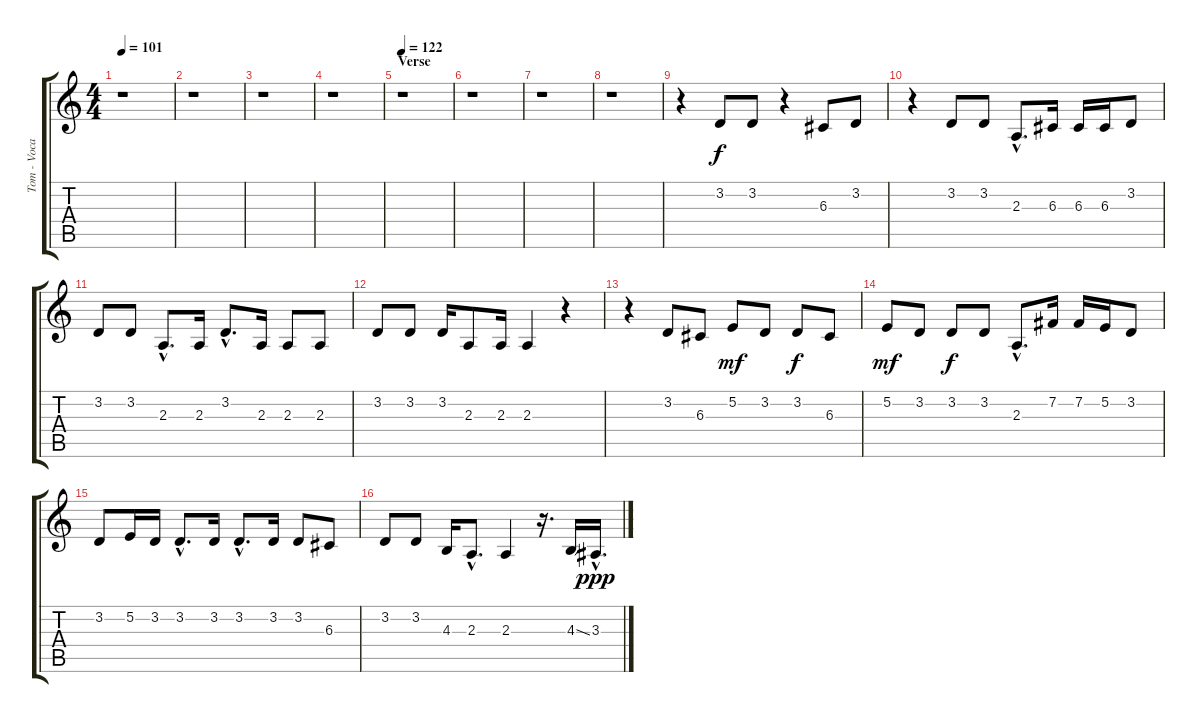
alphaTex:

\track ("Tom - Vocals" "Tom - Voca") {instrument tenorsax}
\staff {score tabs}
\tuning (E4 B3 G3 D3 A2 E2) {hide}
\ts (4 4)
\tempo 101
\clef g2
\ks c
r.1{dy f} |
r.1 |
r.1 |
r.1 |
\section ("" "Verse")
\tempo 122
r.1 |
r.1 |
r.1 |
r.1 |
r.4 3.2.8 3.2.8 r.4 6.3.8 3.2.8 |
r.4 3.2.8 3.2.8 2.3{hac}.8{d} 6.3.16 6.3.16 6.3.16 3.2.8 |
3.2.8 3.2.8 2.3{hac}.8{d} 2.3.16 3.2{hac}.8{d} 2.3.16 2.3.8 2.3.8 |
3.2.8 3.2.8 3.2.16 2.3.8 2.3.16 2.3.4 r.4 |
r.4 3.2.8 6.3.8 5.2.8{dy mf} 3.2.8 3.2.8{dy f} 6.3.8 |
5.2.8{dy mf} 3.2.8 3.2.8{dy f} 3.2.8 2.3{hac}.8{d} 7.2.16 7.2.16 5.2.16 3.2.8 |
3.2.8 5.2.16 3.2.16 3.2{hac}.8{d} 3.2.16 3.2{hac}.8{d} 3.2.16 3.2.8 6.3.8 |
3.2.8 3.2.8 4.3.16 2.3{hac}.8{d} 2.3.4 r.16{d} 4.3{ss}.16 3.3{hac}.16{d dy ppp}
